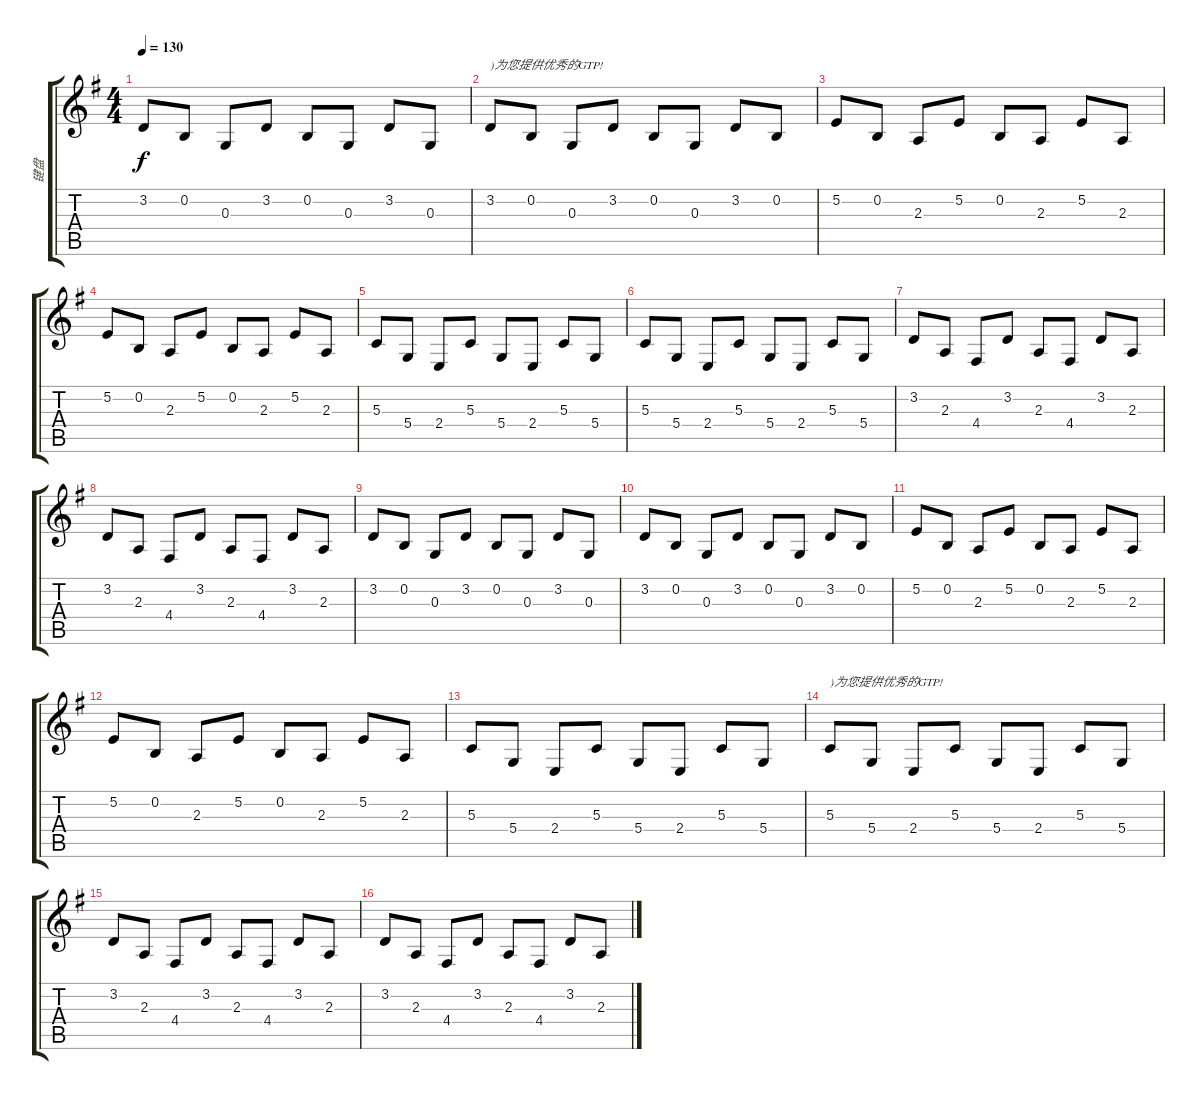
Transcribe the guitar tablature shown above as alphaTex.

\track ("键盘" "键盘") {instrument electricpiano2}
\staff {score tabs}
\tuning (E4 B3 G3 D3 A2 E2) {hide}
\ts (4 4)
\tempo 130
\clef g2
\ks g
3.2.8{dy f} 0.2.8 0.3.8 3.2.8 0.2.8 0.3.8 3.2.8 0.3.8 |
3.2.8{txt ")为您提供优秀的GTP!"} 0.2.8 0.3.8 3.2.8 0.2.8 0.3.8 3.2.8 0.2.8 |
5.2.8 0.2.8 2.3.8 5.2.8 0.2.8 2.3.8 5.2.8 2.3.8 |
5.2.8 0.2.8 2.3.8 5.2.8 0.2.8 2.3.8 5.2.8 2.3.8 |
5.3.8 5.4.8 2.4.8 5.3.8 5.4.8 2.4.8 5.3.8 5.4.8 |
5.3.8 5.4.8 2.4.8 5.3.8 5.4.8 2.4.8 5.3.8 5.4.8 |
3.2.8 2.3.8 4.4.8 3.2.8 2.3.8 4.4.8 3.2.8 2.3.8 |
3.2.8 2.3.8 4.4.8 3.2.8 2.3.8 4.4.8 3.2.8 2.3.8 |
3.2.8 0.2.8 0.3.8 3.2.8 0.2.8 0.3.8 3.2.8 0.3.8 |
3.2.8 0.2.8 0.3.8 3.2.8 0.2.8 0.3.8 3.2.8 0.2.8 |
5.2.8 0.2.8 2.3.8 5.2.8 0.2.8 2.3.8 5.2.8 2.3.8 |
5.2.8 0.2.8 2.3.8 5.2.8 0.2.8 2.3.8 5.2.8 2.3.8 |
5.3.8 5.4.8 2.4.8 5.3.8 5.4.8 2.4.8 5.3.8 5.4.8 |
5.3.8{txt ")为您提供优秀的GTP!"} 5.4.8 2.4.8 5.3.8 5.4.8 2.4.8 5.3.8 5.4.8 |
3.2.8 2.3.8 4.4.8 3.2.8 2.3.8 4.4.8 3.2.8 2.3.8 |
3.2.8 2.3.8 4.4.8 3.2.8 2.3.8 4.4.8 3.2.8 2.3.8
